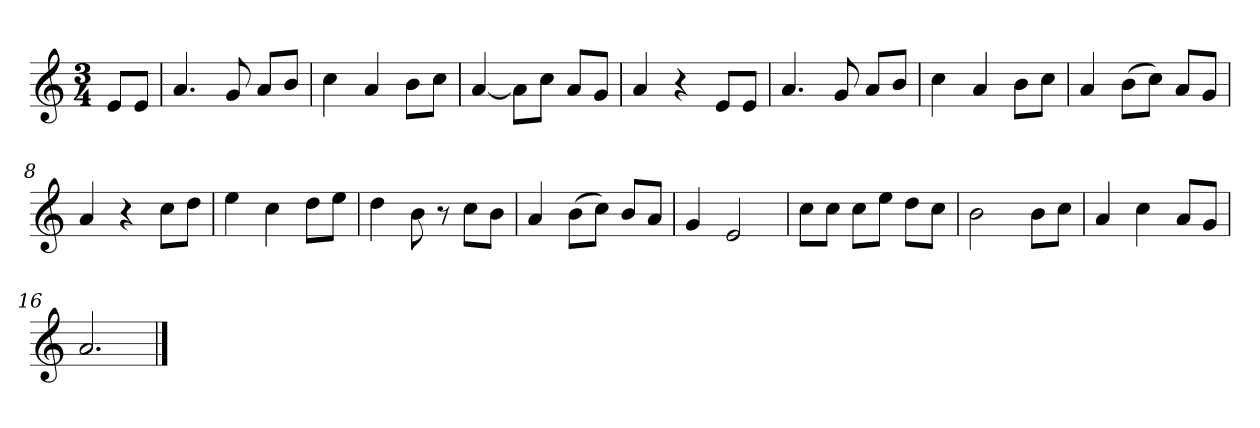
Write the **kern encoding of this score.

**kern
*part1
*staff1
*k[]
*M3/4
*MM120
=
8eL
8eJ
=1
4.a
8g
8aL
8bJ
=2
4cc
4a
8bL
8ccJ
=3
[4a
8aL]
8ccJ
8aL
8gJ
=4
4a
4r
8eL
8eJ
=5
4.a
8g
8aL
8bJ
=6
4cc
4a
8bL
8ccJ
=7
4a
(8bL
8ccJ)
8aL
8gJ
=8
4a
4r
8ccL
8ddJ
=9
4ee
4cc
8ddL
8eeJ
=10
4dd
8b
8r
8ccL
8bJ
=11
4a
(8bL
8ccJ)
8bL
8aJ
=12
4g
2e
=13
8ccL
8ccJ
8ccL
8eeJ
8ddL
8ccJ
=14
2b
8bL
8ccJ
=15
4a
4cc
8aL
8gJ
=16
2.a
==
*-
